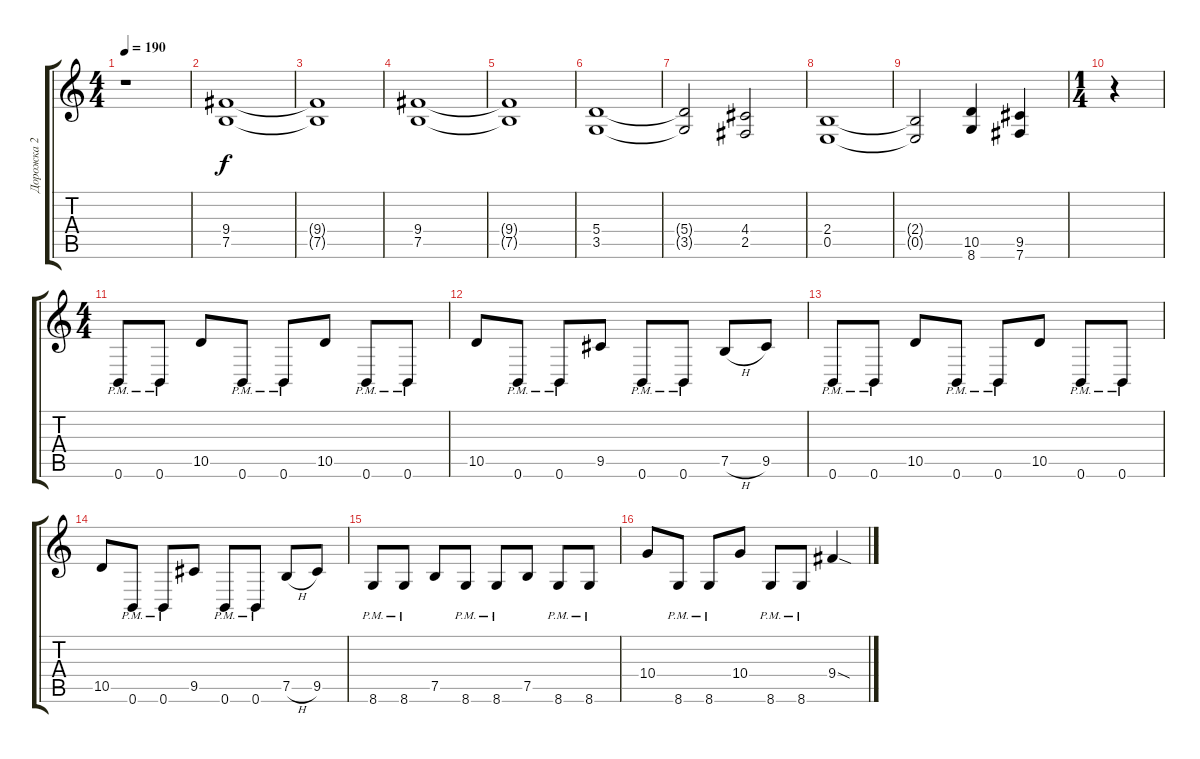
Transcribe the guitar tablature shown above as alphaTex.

\track ("Дорожка 2" "Дорожка 2") {instrument distortionguitar}
\staff {score tabs}
\tuning (B3 Gb3 D3 A2 E2 B1) {hide}
\ts (4 4)
\tempo 190
\clef g2
\ks c
r.1{dy f instrument distortionguitar} |
(9.4 7.5).1 |
(9.4{t} 7.5{t}).1 |
(9.4 7.5).1 |
(9.4{t} 7.5{t}).1 |
(5.4 3.5).1 |
(5.4{t} 3.5{t}).2 (4.4 2.5).2 |
(2.4 0.5).1 |
(2.4{t} 0.5{t}).2 (10.5 8.6).4 (9.5 7.6).4 |
\ts (1 4)
r.4 |
\ts (4 4)
0.6{pm}.8 0.6{pm}.8 10.5.8 0.6{pm}.8 0.6{pm}.8 10.5.8 0.6{pm}.8 0.6{pm}.8 |
10.5.8 0.6{pm}.8 0.6{pm}.8 9.5.8 0.6{pm}.8 0.6{pm}.8 7.5{h}.8 9.5.8 |
0.6{pm}.8 0.6{pm}.8 10.5.8 0.6{pm}.8 0.6{pm}.8 10.5.8 0.6{pm}.8 0.6{pm}.8 |
10.5.8 0.6{pm}.8 0.6{pm}.8 9.5.8 0.6{pm}.8 0.6{pm}.8 7.5{h}.8 9.5.8 |
8.6{pm}.8 8.6{pm}.8 7.5.8 8.6{pm}.8 8.6{pm}.8 7.5.8 8.6{pm}.8 8.6{pm}.8 |
10.4.8 8.6{pm}.8 8.6{pm}.8 10.4.8 8.6{pm}.8 8.6{pm}.8 9.4{sod}.4
